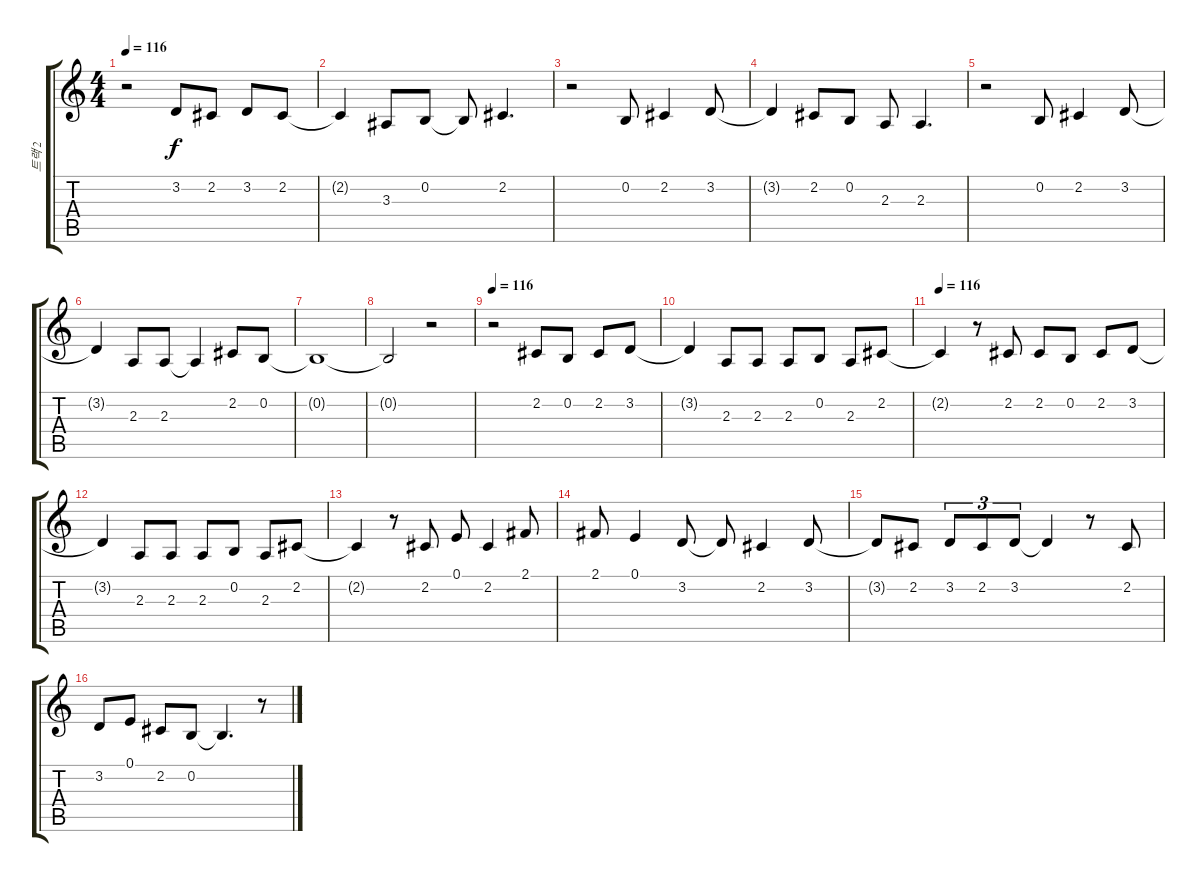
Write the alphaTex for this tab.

\track ("트랙 2" "트랙 2") {instrument lead8bassandlead}
\staff {score tabs}
\tuning (E4 B3 G3 D3 A2 E2) {hide}
\ts (4 4)
\tempo 116
\clef g2
\ks c
r.2{dy f} 3.2.8 2.2.8 3.2.8 2.2.8 |
2.2{t}.4 3.3.8 0.2.8 0.2{t}.8 2.2.4{d} |
r.2 0.2.8 2.2.4 3.2.8 |
3.2{t}.4 2.2.8 0.2.8 2.3.8 2.3.4{d} |
r.2 0.2.8 2.2.4 3.2.8 |
3.2{t}.4 2.3.8 2.3.8 2.3{t}.4 2.2.8 0.2.8 |
0.2{t}.1 |
0.2{t}.2 r.2 |
\tempo 116
r.2 2.2.8 0.2.8 2.2.8 3.2.8 |
3.2{t}.4 2.3.8 2.3.8 2.3.8 0.2.8 2.3.8 2.2.8 |
\tempo 116
2.2{t}.4 r.8 2.2.8 2.2.8 0.2.8 2.2.8 3.2.8 |
3.2{t}.4 2.3.8 2.3.8 2.3.8 0.2.8 2.3.8 2.2.8 |
2.2{t}.4 r.8 2.2.8 0.1.8 2.2.4 2.1.8 |
2.1.8 0.1.4 3.2.8 3.2{t}.8 2.2.4 3.2.8 |
3.2{t}.8 2.2.8 3.2.8{tu (3 2)} 2.2.8{tu (3 2)} 3.2.8{tu (3 2)} 3.2{t}.4 r.8 2.2.8 |
3.2.8 0.1.8 2.2.8 0.2.8 0.2{t}.4{d} r.8
